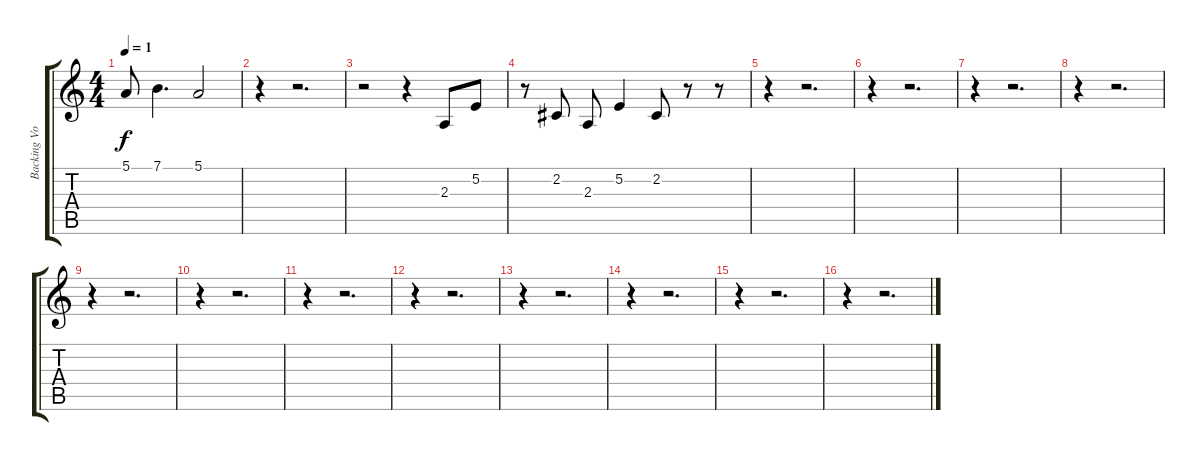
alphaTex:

\track ("Backing Vocal 1" "Backing Vo") {instrument lead6voice}
\staff {score tabs}
\tuning (E4 B3 G3 D3 A2 E2) {hide}
\ts (4 4)
\tempo 1
\clef g2
\ks c
5.1.8{dy f} 7.1.4{d} 5.1.2 |
r.4 r.2{d} |
r.2 r.4 2.3.8 5.2.8 |
r.8 2.2.8 2.3.8 5.2.4 2.2.8 r.8 r.8 |
r.4 r.2{d} |
r.4 r.2{d} |
r.4 r.2{d} |
r.4 r.2{d} |
r.4 r.2{d} |
r.4 r.2{d} |
r.4 r.2{d} |
r.4 r.2{d} |
r.4 r.2{d} |
r.4 r.2{d} |
r.4 r.2{d} |
r.4 r.2{d}
